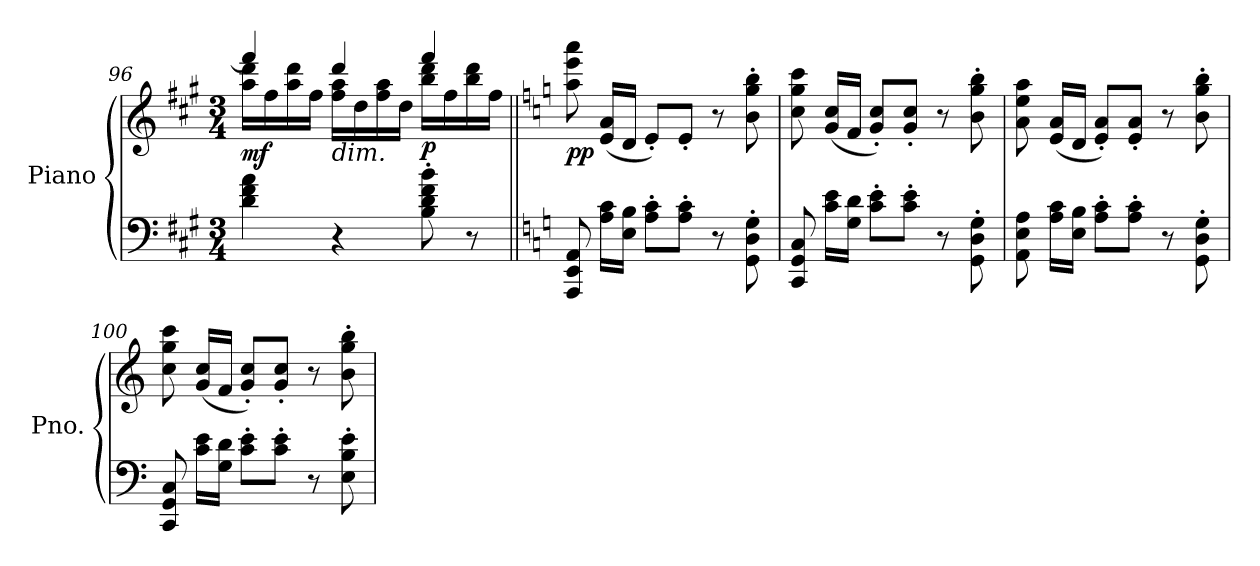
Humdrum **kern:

**kern	**kern	**dynam
*part1	*part1	*part1
*staff2	*staff1	*staff1/2
*I"Piano	*	*
*I'Pno.	*	*
*clefF4	*clefG2	*
*k[f#c#g#]	*k[f#c#g#]	*
*M3/4	*M3/4	*
=96	=96	=96
*	*^	*
!	!	!	!LO:DY:b
4d\ 4f#\ 4a\	4fff#/]	16aa\ 16ddd\LL	mf
.	.	16ff#\	.
.	.	16aa\ 16ddd\	.
.	.	16ff#\JJ	.
!	!LO:TX:b:i:t=dim.	!	!
4r	4ddd/	16ff#\ 16aa\LL	.
.	.	16dd\	.
.	.	16ff#\ 16aa\	.
.	.	16dd\JJ	.
!	!	!	!LO:DY:b
8B\' 8d\' 8f#\' 8b\'	4fff#/	16bb\ 16ddd\LL	p
.	.	16ff#\	.
8r	.	16bb\ 16ddd\	.
.	.	16ff#\JJ	.
*	*v	*v	*
=97||	=97||	=97||
*k[]	*k[]	*
*	*^	*
!	!	!	!LO:DY:b
*	*v	*v	*
8AAA/ 8EE/ 8AA/	8aa\ 8eee\ 8aaa\	pp
16A\ 16c\LL	(<16e/ 16a/LL	.
16E\ 16B\JJ	16d/JJ	.
8A\' 8c\'L	8e'/L)	.
8A\' 8c\'J	8e'/J	.
8r	8r	.
8GG\' 8D\' 8G\'	8b\' 8gg\' 8bb\'	.
!!LO:LB:g=z
=98	=98	=98
8CC/ 8GG/ 8C/	8cc\ 8gg\ 8ccc\	.
16c\ 16e\LL	(<16g/ 16cc/LL	.
16G\ 16d\JJ	16f/JJ	.
8c\' 8e\'L	8g/' 8cc/'L)	.
8c\' 8e\'J	8g/' 8cc/'J	.
8r	8r	.
8GG\' 8D\' 8G\'	8b\' 8gg\' 8bb\'	.
=99	=99	=99
!	!	!LO:DY:b
!	!	!LO:DY:n=1:b
8AA\ 8E\ 8A\	8a\ 8ee\ 8aa\	other-dynamics pp
16A\ 16c\LL	(<16e/ 16a/LL	.
16E\ 16B\JJ	16d/JJ	.
8A\' 8c\'L	8e/' 8a/'L)	.
8A\' 8c\'J	8e/' 8a/'J	.
8r	8r	.
8GG\' 8D\' 8G\'	8b\' 8gg\' 8bb\'	.
=100	=100	=100
8CC/ 8GG/ 8C/	8cc\ 8gg\ 8ccc\	.
16c\ 16e\LL	(<16g/ 16cc/LL	.
16G\ 16d\JJ	16f/JJ	.
8c\' 8e\'L	8g/' 8cc/'L)	.
8c\' 8e\'J	8g/' 8cc/'J	.
8r	8r	.
8E\' 8B\' 8e\'	8b\' 8gg\' 8bb\'	.
=	=	=
*-	*-	*-
